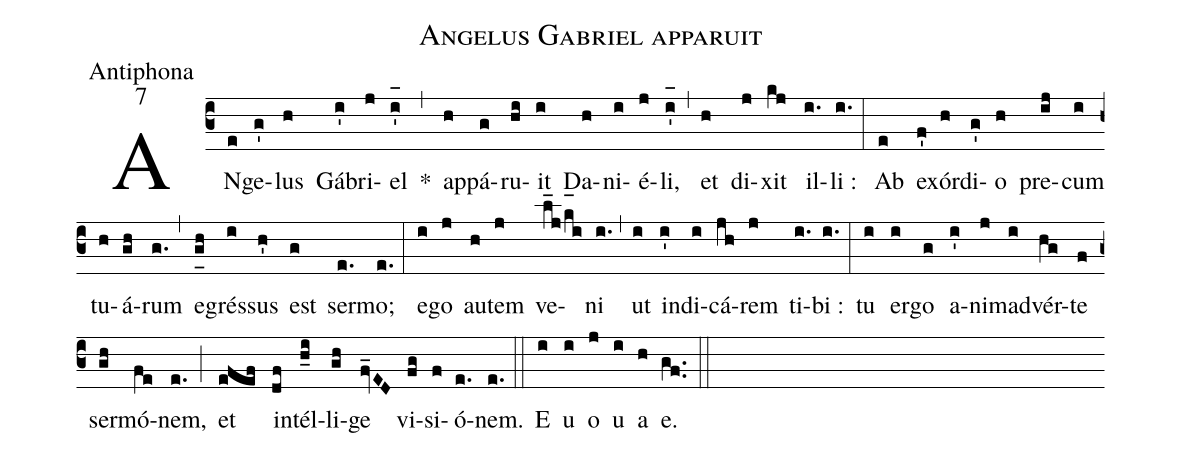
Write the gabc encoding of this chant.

name:Angelus Gabriel apparuit;
office-part:Antiphona;
mode:7;
%%
(c3) AN(e)ge(g')lus(h) Gá(i')bri(j)el(i'_[oh:h]) *(,) ap(h)pá(g)ru(hi)it(i) Da(h)ni(i)é(j)li,(i'_[oh:h]) (,) et(h) di(j)xit(kj) il(i.)li :(i.) (:) Ab(e) ex(f')ór(h)di(g')o(h) pre(ij)cum(i) tu(h)á(gh)rum(g.) (,) e(g_[uh:l]h)grés(i)sus(h') est(g) ser(e.)mo;(e.) (:) e(i)go(j) au(h)tem(j) ve([oh:h{]l_j/k_i[oh}])ni(i.) (,) ut(i) in(i')di(i)cá(jh)rem(j) ti(i.)bi :(i.) (:) tu(i) er(i)go(g) a(i')nim(j)ad(i)vér(hg)te(f) ser(gh)mó(fe)nem,(e.) (;) et(efef) in(df)tél(h_i)li(gh)ge(fv_ED) vi(fg)si(f)ó(e.)nem.(e.) (::) <eu>E(i) u(i) o(j) u(i) a(h) e.</eu>(gf..) (::)
